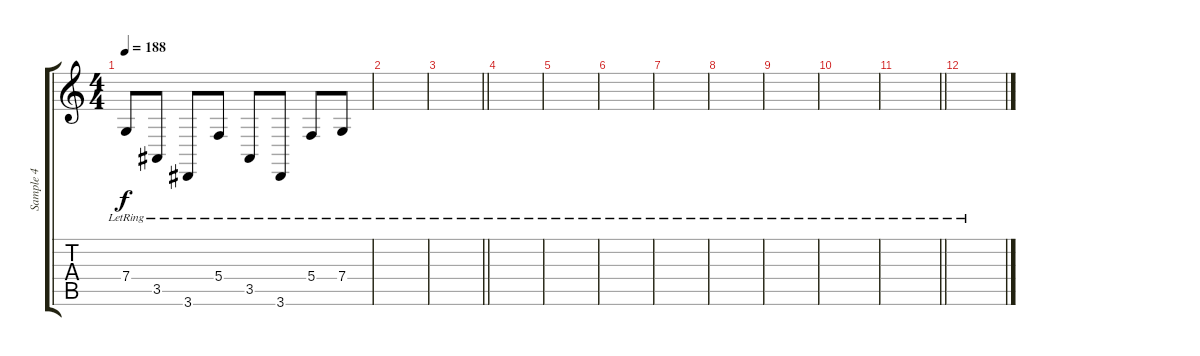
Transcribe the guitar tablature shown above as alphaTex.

\track ("Sample 4" "Sample 4") {instrument electricgrandpiano}
\staff {score tabs}
\tuning (D4 A3 F3 C3 G2 C2) {hide}
\ts (4 4)
\tempo 188
\clef g2
\ks c
7.4{lr}.8{dy f} 3.5{lr}.8 3.6{lr}.8 5.4{lr}.8 3.5{lr}.8 3.6{lr}.8 5.4{lr}.8 7.4{lr}.8 |
|
\barLineRight lightlight
|
\section ("" " ")
|
|
|
|
|
|
|
\barLineRight lightlight
|
\section ("" " ")
